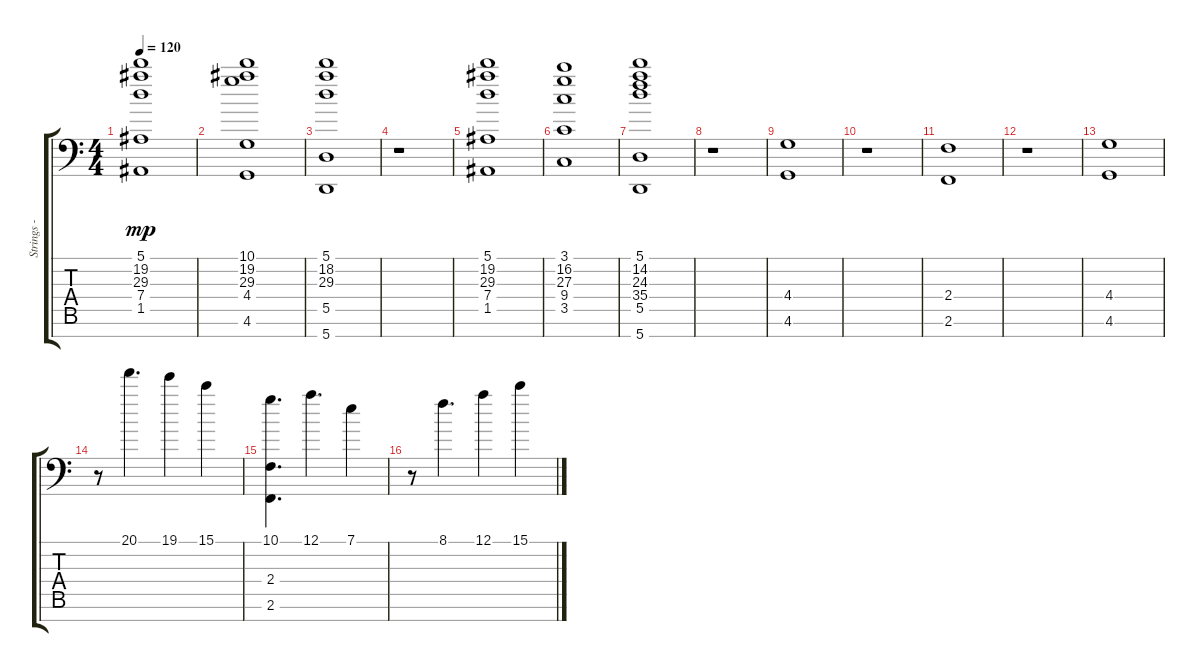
\track ("Strings - Miro" "Strings - ") {instrument stringensemble1}
\staff {score tabs}
\tuning (A4 Eb4 A3 Eb3 A2 Eb2 A1) {hide}
\ts (4 4)
\tempo 120
\clef f4
\ks c
(5.1 19.2 29.3 7.4 1.5).1{dy mp} |
(10.1 19.2 29.3 4.4 4.6).1 |
(5.1 18.2 29.3 5.5 5.7).1 |
r.1 |
(5.1 19.2 29.3 7.4 1.5).1 |
(3.1 16.2 27.3 9.4 3.5).1 |
(5.1 14.2 24.3 35.4 5.5 5.7).1 |
r.1 |
(4.4 4.6).1 |
r.1 |
(2.4 2.6).1 |
r.1 |
(4.4 4.6).1 |
r.8 20.1.4{d} 19.1.4 15.1.4 |
(10.1 2.4 2.6).4{d} 12.1.4{d} 7.1.4 |
r.8 8.1.4{d} 12.1.4 15.1.4
